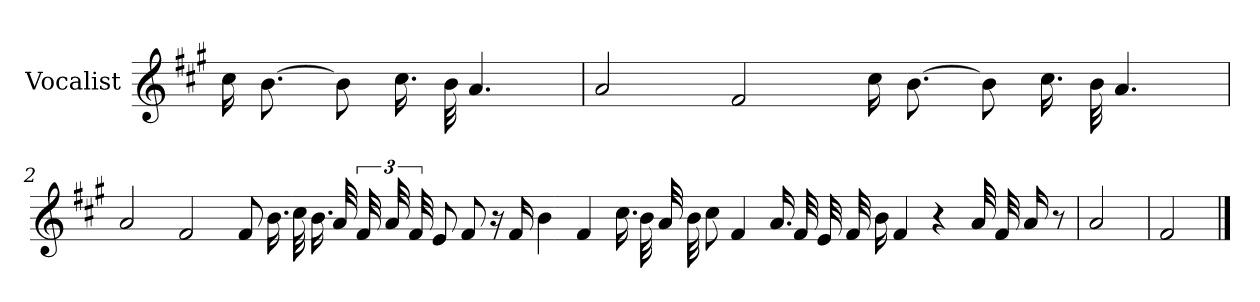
**kern
*part1
*staff1
*I"Vocalist
*k[f#c#g#]
*A:
=
16cc#
[8.b
8b]
16.cc#
32b
4.a
=1
2a
2f#
16cc#
[8.b
8b]
16.cc#
32b
4.a
=2
2a
2f#
8f#
16.b
32cc#
16.b
32a
48f#
48a
48f#
8e
8f#
16r
16f#
4b
4f#
16.cc#
32b
32a
32b
8cc#
4f#
16.a
32f#
32e
32f#
16b
4f#
4r
32a
32f#
16a
8r
=3
2a
=4
2f#
==
*-
